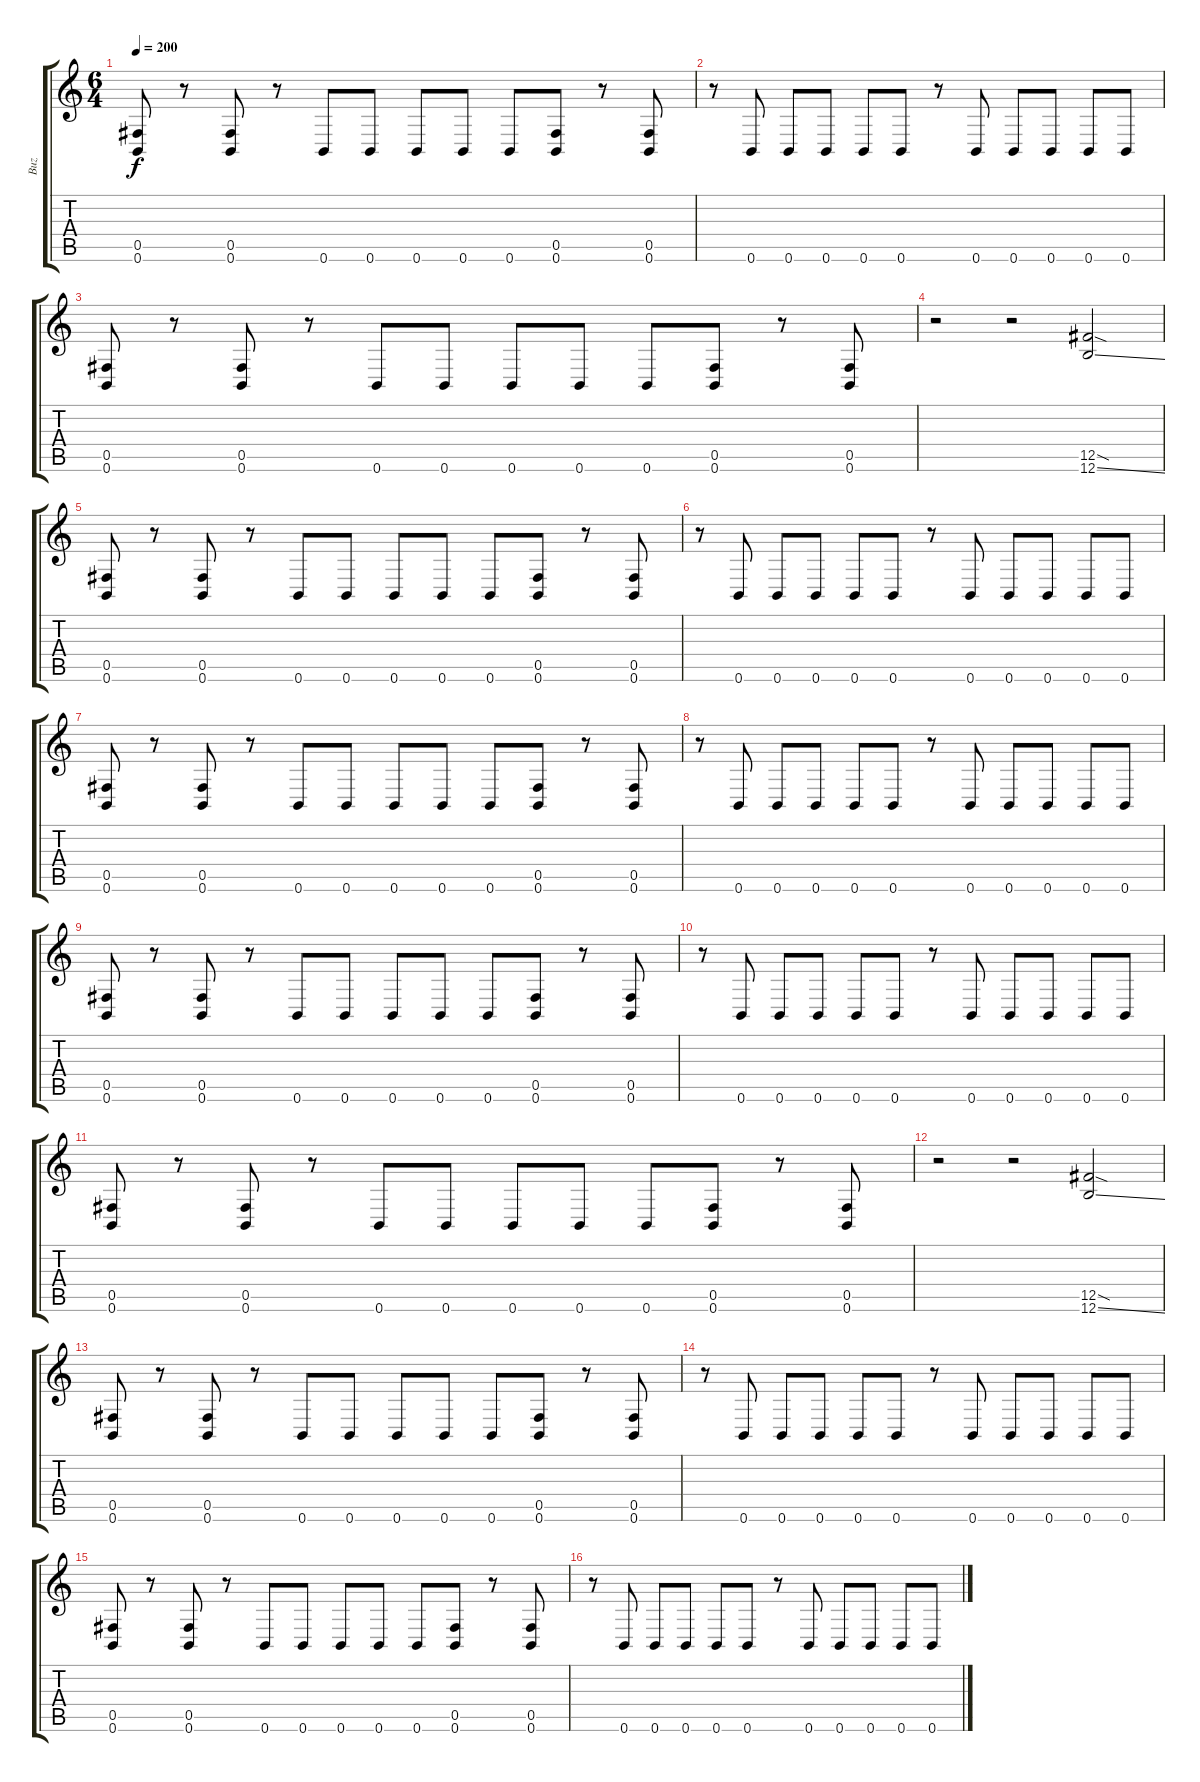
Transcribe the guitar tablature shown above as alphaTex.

\track ("Buz" "Buz") {instrument distortionguitar}
\staff {score tabs}
\tuning (Db4 Ab3 E3 B2 Gb2 B1) {hide}
\ts (6 4)
\tempo 200
\clef g2
\ks c
(0.5 0.6).8{dy f} r.8 (0.5 0.6).8 r.8 0.6.8 0.6.8 0.6.8 0.6.8 0.6.8 (0.5 0.6).8 r.8 (0.5 0.6).8 |
r.8 0.6.8 0.6.8 0.6.8 0.6.8 0.6.8 r.8 0.6.8 0.6.8 0.6.8 0.6.8 0.6.8 |
(0.5 0.6).8 r.8 (0.5 0.6).8 r.8 0.6.8 0.6.8 0.6.8 0.6.8 0.6.8 (0.5 0.6).8 r.8 (0.5 0.6).8 |
r.2 r.2 (12.5{sod} 12.6{ss}).2 |
(0.5 0.6).8 r.8 (0.5 0.6).8 r.8 0.6.8 0.6.8 0.6.8 0.6.8 0.6.8 (0.5 0.6).8 r.8 (0.5 0.6).8 |
r.8 0.6.8 0.6.8 0.6.8 0.6.8 0.6.8 r.8 0.6.8 0.6.8 0.6.8 0.6.8 0.6.8 |
(0.5 0.6).8 r.8 (0.5 0.6).8 r.8 0.6.8 0.6.8 0.6.8 0.6.8 0.6.8 (0.5 0.6).8 r.8 (0.5 0.6).8 |
r.8 0.6.8 0.6.8 0.6.8 0.6.8 0.6.8 r.8 0.6.8 0.6.8 0.6.8 0.6.8 0.6.8 |
(0.5 0.6).8 r.8 (0.5 0.6).8 r.8 0.6.8 0.6.8 0.6.8 0.6.8 0.6.8 (0.5 0.6).8 r.8 (0.5 0.6).8 |
r.8 0.6.8 0.6.8 0.6.8 0.6.8 0.6.8 r.8 0.6.8 0.6.8 0.6.8 0.6.8 0.6.8 |
(0.5 0.6).8 r.8 (0.5 0.6).8 r.8 0.6.8 0.6.8 0.6.8 0.6.8 0.6.8 (0.5 0.6).8 r.8 (0.5 0.6).8 |
r.2 r.2 (12.5{sod} 12.6{ss}).2 |
(0.5 0.6).8 r.8 (0.5 0.6).8 r.8 0.6.8 0.6.8 0.6.8 0.6.8 0.6.8 (0.5 0.6).8 r.8 (0.5 0.6).8 |
r.8 0.6.8 0.6.8 0.6.8 0.6.8 0.6.8 r.8 0.6.8 0.6.8 0.6.8 0.6.8 0.6.8 |
(0.5 0.6).8 r.8 (0.5 0.6).8 r.8 0.6.8 0.6.8 0.6.8 0.6.8 0.6.8 (0.5 0.6).8 r.8 (0.5 0.6).8 |
r.8 0.6.8 0.6.8 0.6.8 0.6.8 0.6.8 r.8 0.6.8 0.6.8 0.6.8 0.6.8 0.6.8
